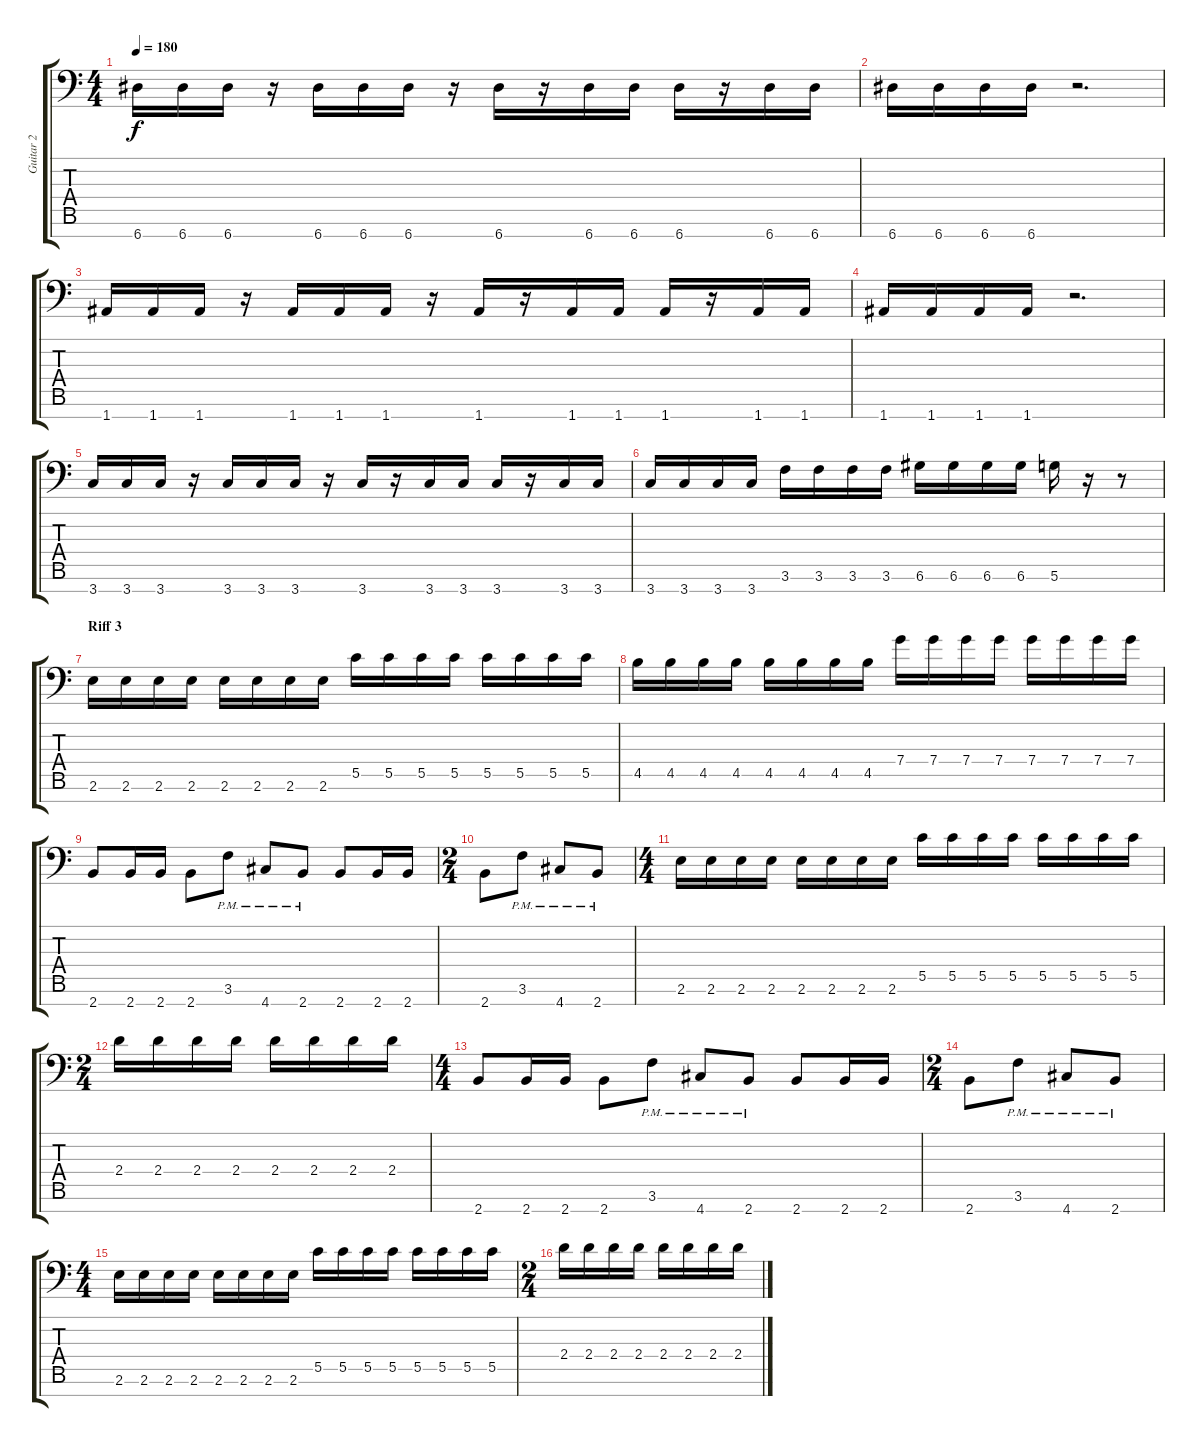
\track ("Guitar 2" "Guitar 2") {instrument distortionguitar}
\staff {score tabs}
\tuning (D4 A3 F3 C3 G2 D2 A1) {hide}
\ts (4 4)
\tempo 180
\clef f4
\ks c
6.7.16{dy f} 6.7.16 6.7.16 r.16 6.7.16 6.7.16 6.7.16 r.16 6.7.16 r.16 6.7.16 6.7.16 6.7.16 r.16 6.7.16 6.7.16 |
6.7.16 6.7.16 6.7.16 6.7.16 r.2{d} |
1.7.16 1.7.16 1.7.16 r.16 1.7.16 1.7.16 1.7.16 r.16 1.7.16 r.16 1.7.16 1.7.16 1.7.16 r.16 1.7.16 1.7.16 |
1.7.16 1.7.16 1.7.16 1.7.16 r.2{d} |
3.7.16 3.7.16 3.7.16 r.16 3.7.16 3.7.16 3.7.16 r.16 3.7.16 r.16 3.7.16 3.7.16 3.7.16 r.16 3.7.16 3.7.16 |
3.7.16 3.7.16 3.7.16 3.7.16 3.6.16 3.6.16 3.6.16 3.6.16 6.6.16 6.6.16 6.6.16 6.6.16 5.6.16 r.16 r.8 |
\section ("" "Riff 3")
2.6.16 2.6.16 2.6.16 2.6.16 2.6.16 2.6.16 2.6.16 2.6.16 5.5.16 5.5.16 5.5.16 5.5.16 5.5.16 5.5.16 5.5.16 5.5.16 |
4.5.16 4.5.16 4.5.16 4.5.16 4.5.16 4.5.16 4.5.16 4.5.16 7.4.16 7.4.16 7.4.16 7.4.16 7.4.16 7.4.16 7.4.16 7.4.16 |
2.7.8 2.7.16 2.7.16 2.7.8 3.6{pm}.8 4.7{pm}.8 2.7{pm}.8 2.7.8 2.7.16 2.7.16 |
\ts (2 4)
2.7.8 3.6{pm}.8 4.7{pm}.8 2.7{pm}.8 |
\ts (4 4)
2.6.16 2.6.16 2.6.16 2.6.16 2.6.16 2.6.16 2.6.16 2.6.16 5.5.16 5.5.16 5.5.16 5.5.16 5.5.16 5.5.16 5.5.16 5.5.16 |
\ts (2 4)
2.4.16 2.4.16 2.4.16 2.4.16 2.4.16 2.4.16 2.4.16 2.4.16 |
\ts (4 4)
2.7.8 2.7.16 2.7.16 2.7.8 3.6{pm}.8 4.7{pm}.8 2.7{pm}.8 2.7.8 2.7.16 2.7.16 |
\ts (2 4)
2.7.8 3.6{pm}.8 4.7{pm}.8 2.7{pm}.8 |
\ts (4 4)
2.6.16 2.6.16 2.6.16 2.6.16 2.6.16 2.6.16 2.6.16 2.6.16 5.5.16 5.5.16 5.5.16 5.5.16 5.5.16 5.5.16 5.5.16 5.5.16 |
\ts (2 4)
2.4.16 2.4.16 2.4.16 2.4.16 2.4.16 2.4.16 2.4.16 2.4.16
